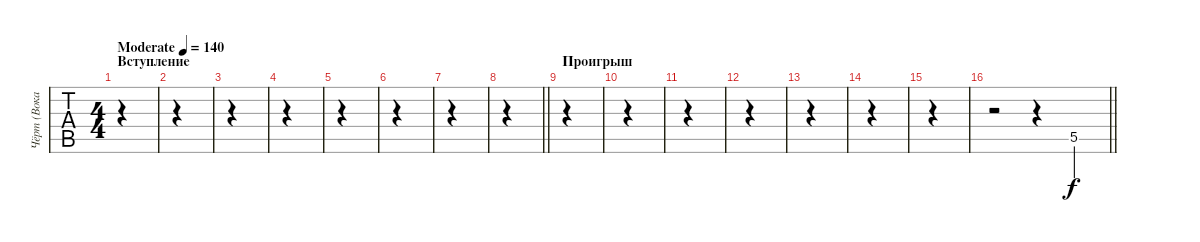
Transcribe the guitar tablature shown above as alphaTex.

\track ("Чёрт (Вокал)" "Чёрт (Вока") {instrument acousticguitarsteel}
\staff {tabs}
\tuning (E4 B3 G3 D3 A2 E2) {hide}
\ts (4 4)
\section ("" "Вступление")
\tempo (140 "Moderate")
\clef g2
\ks c
|
|
|
|
|
|
|
\barLineRight lightlight
|
\section ("" "Проигрыш")
|
|
|
|
|
|
|
\barLineRight lightlight
r.2 r.4 5.5.4
